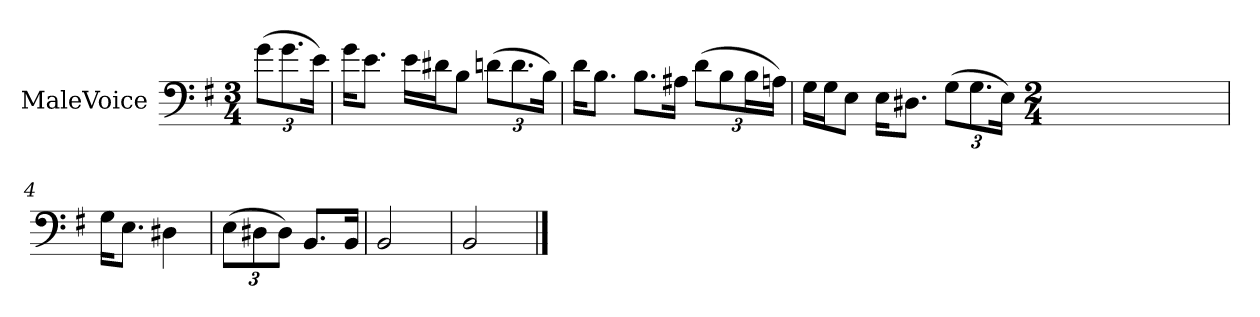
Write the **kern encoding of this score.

**kern
*part1
*staff1
*I"MaleVoice
*clefF4
*k[f#]
*M3/4
*MM66
=
(12g\L
12.g\
24e\Jk)
=1
16g\KL
8.e\J
16e\LL
16d#X\J
8B\J
(12dn\L
12.d\
24B\Jk)
=2
16d\KL
8.B\J
8.B\L
16A#X\Jk
(12d\L
12B\
24B\L
24An\JJ)
=3
16G\LL
16G\J
8E\J
16E\KL
8.D#X\J
(12G\L
12.G\
24E\Jk)
*M2/4
=4
16G\KL
8.E\J
4D#X
=5
(12E\L
12D#X\
12D#\J)
8.BB/L
16BB/Jk
=6
2BB
=7
2BB
==
*-
